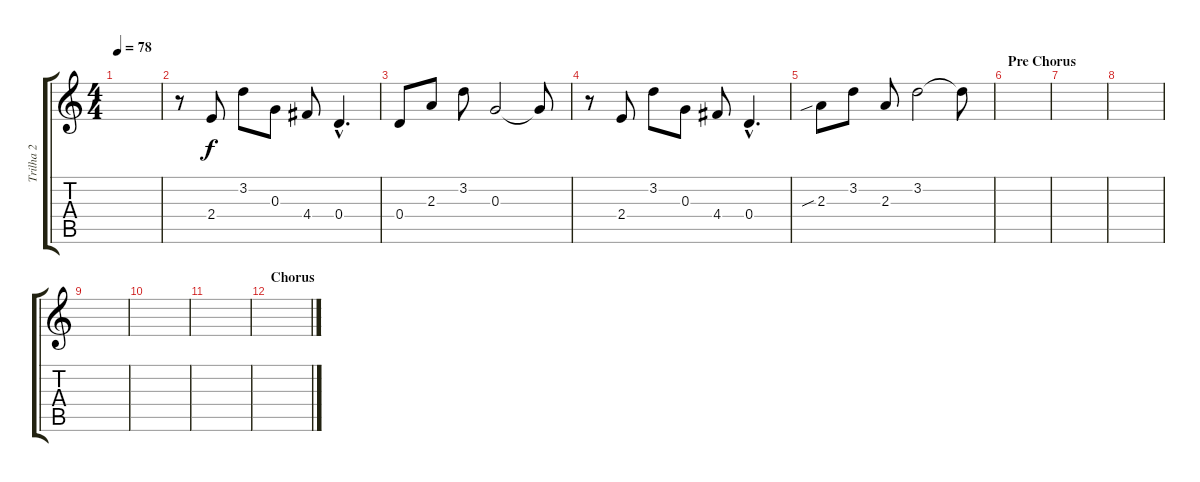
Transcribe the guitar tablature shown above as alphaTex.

\track ("Trilha 2" "Trilha 2") {instrument overdrivenguitar}
\staff {score tabs}
\tuning (E4 B3 G3 D3 A2 E2) {hide}
\ts (4 4)
\tempo 78
\clef g2
\ks c
|
r.8 2.4.8 3.2.8 0.3.8 4.4.8 0.4{hac}.4{d} |
0.4.8 2.3.8 3.2.8 0.3.2 0.3{t}.8 |
r.8 2.4.8 3.2.8 0.3.8 4.4.8 0.4{hac}.4{d} |
2.3{sib}.8 3.2.8 2.3.8 3.2.2 3.2{t}.8 |
\section ("" "Pre Chorus")
|
|
|
|
|
|
\section ("" "Chorus")
